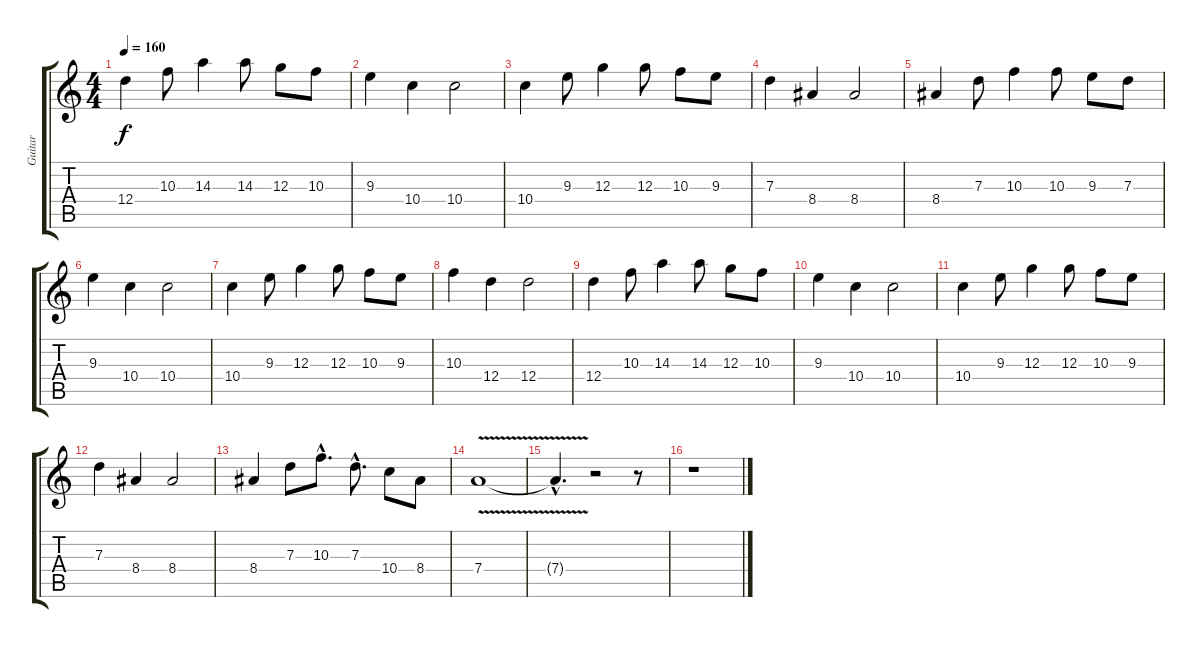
\track ("Guitar" "Guitar") {instrument overdrivenguitar}
\staff {score tabs}
\tuning (E4 B3 G3 D3 A2 E2) {hide}
\ts (4 4)
\tempo 160
\clef g2
\ks c
12.4.4{dy f} 10.3.8 14.3.4 14.3.8 12.3.8 10.3.8 |
9.3.4 10.4.4 10.4.2 |
10.4.4 9.3.8 12.3.4 12.3.8 10.3.8 9.3.8 |
7.3.4 8.4.4 8.4.2 |
8.4.4 7.3.8 10.3.4 10.3.8 9.3.8 7.3.8 |
9.3.4 10.4.4 10.4.2 |
10.4.4 9.3.8 12.3.4 12.3.8 10.3.8 9.3.8 |
10.3.4 12.4.4 12.4.2 |
12.4.4 10.3.8 14.3.4 14.3.8 12.3.8 10.3.8 |
9.3.4 10.4.4 10.4.2 |
10.4.4 9.3.8 12.3.4 12.3.8 10.3.8 9.3.8 |
7.3.4 8.4.4 8.4.2 |
8.4.4 7.3.8 10.3{hac}.8{d} 7.3{hac}.8{d} 10.4.8 8.4.8 |
7.4{v}.1 |
7.4{hac t}.4{d} r.2 r.8 |
r.1
